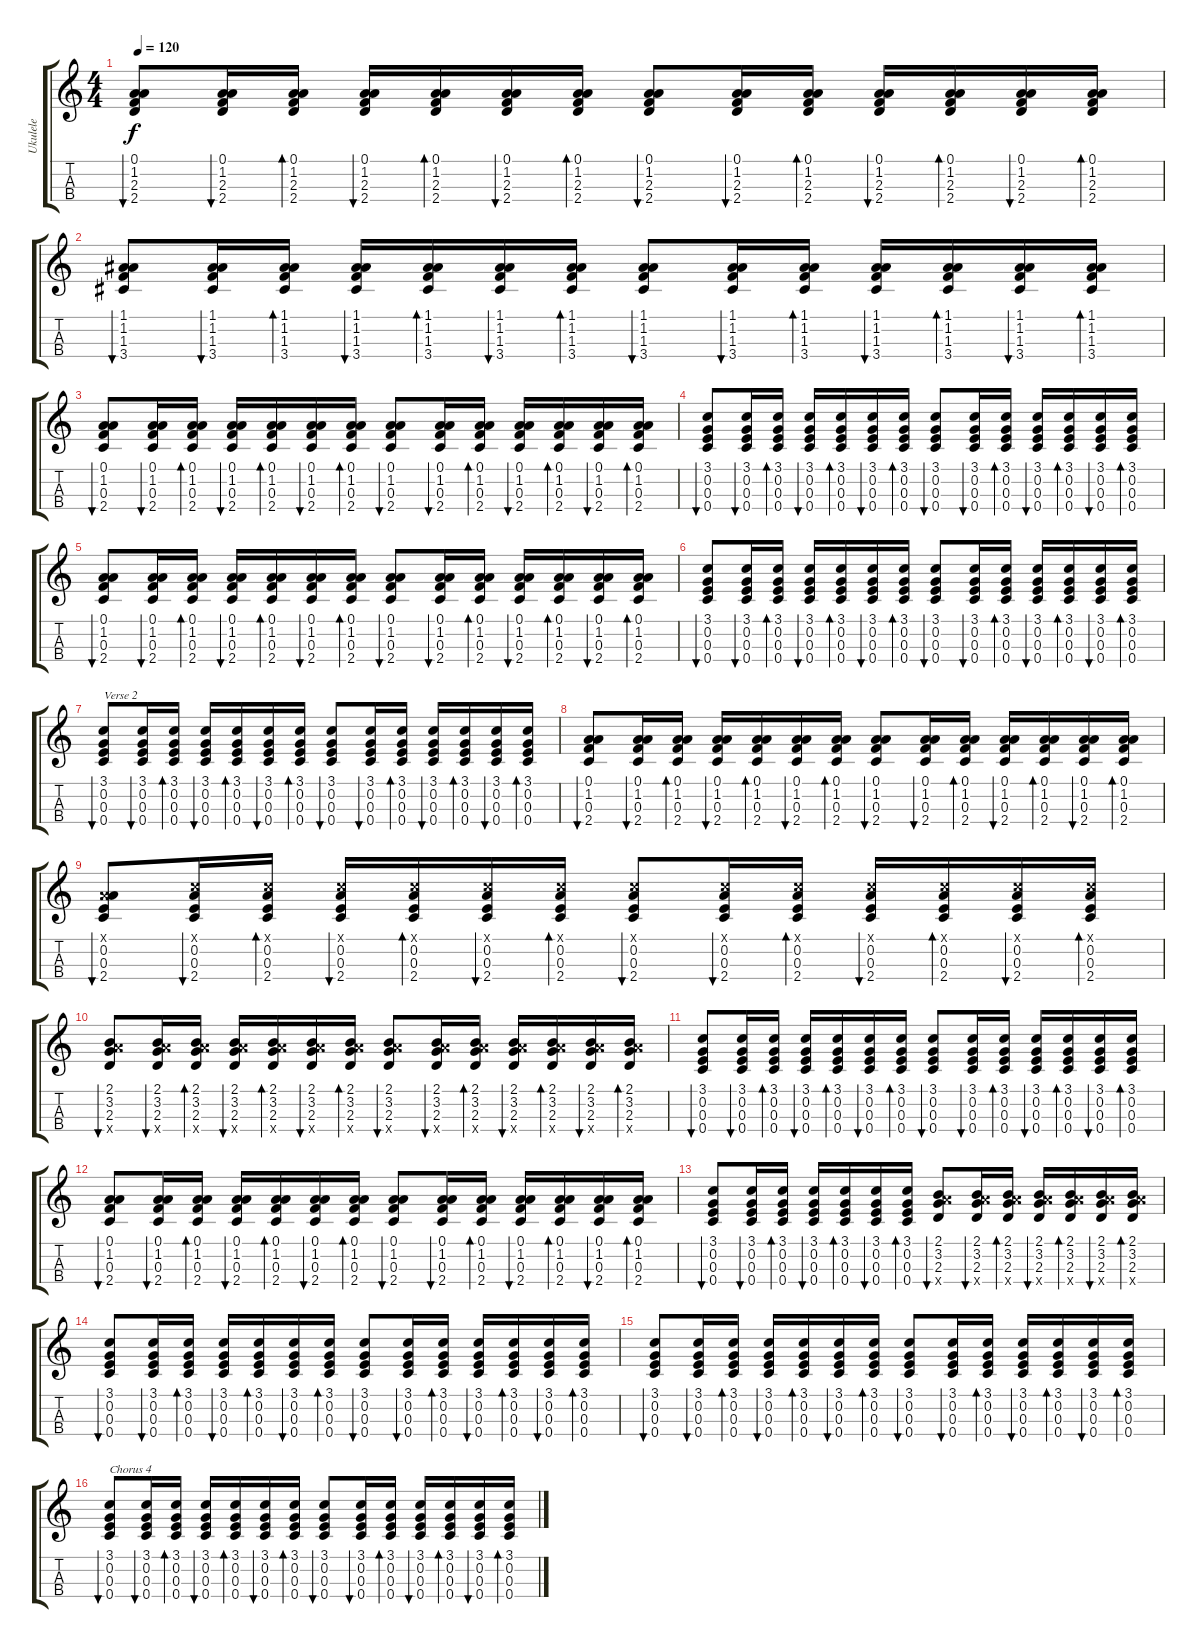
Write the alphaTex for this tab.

\track ("Ukulele" "Ukulele") {instrument acousticguitarnylon}
\staff {score tabs}
\tuning (A3 E3 C3 G3) {hide}
\ts (4 4)
\tempo 120
\clef g2
\ks c
(0.1 1.2 2.3 2.4).8{bu 120 dy f} (0.1 1.2 2.3 2.4).16{bu 120} (0.1 1.2 2.3 2.4).16{bd 120} (0.1 1.2 2.3 2.4).16{bu 120} (0.1 1.2 2.3 2.4).16{bd 120} (0.1 1.2 2.3 2.4).16{bu 120} (0.1 1.2 2.3 2.4).16{bd 120} (0.1 1.2 2.3 2.4).8{bu 120} (0.1 1.2 2.3 2.4).16{bu 120} (0.1 1.2 2.3 2.4).16{bd 120} (0.1 1.2 2.3 2.4).16{bu 120} (0.1 1.2 2.3 2.4).16{bd 120} (0.1 1.2 2.3 2.4).16{bu 120} (0.1 1.2 2.3 2.4).16{bd 120} |
(1.1 1.2 1.3 3.4).8{bu 120} (1.1 1.2 1.3 3.4).16{bu 120} (1.1 1.2 1.3 3.4).16{bd 120} (1.1 1.2 1.3 3.4).16{bu 120} (1.1 1.2 1.3 3.4).16{bd 120} (1.1 1.2 1.3 3.4).16{bu 120} (1.1 1.2 1.3 3.4).16{bd 120} (1.1 1.2 1.3 3.4).8{bu 120} (1.1 1.2 1.3 3.4).16{bu 120} (1.1 1.2 1.3 3.4).16{bd 120} (1.1 1.2 1.3 3.4).16{bu 120} (1.1 1.2 1.3 3.4).16{bd 120} (1.1 1.2 1.3 3.4).16{bu 120} (1.1 1.2 1.3 3.4).16{bd 120} |
(0.1 1.2 0.3 2.4).8{bu 120} (0.1 1.2 0.3 2.4).16{bu 120} (0.1 1.2 0.3 2.4).16{bd 120} (0.1 1.2 0.3 2.4).16{bu 120} (0.1 1.2 0.3 2.4).16{bd 120} (0.1 1.2 0.3 2.4).16{bu 120} (0.1 1.2 0.3 2.4).16{bd 120} (0.1 1.2 0.3 2.4).8{bu 120} (0.1 1.2 0.3 2.4).16{bu 120} (0.1 1.2 0.3 2.4).16{bd 120} (0.1 1.2 0.3 2.4).16{bu 120} (0.1 1.2 0.3 2.4).16{bd 120} (0.1 1.2 0.3 2.4).16{bu 120} (0.1 1.2 0.3 2.4).16{bd 120} |
(3.1 0.2 0.3 0.4).8{bu 120} (3.1 0.2 0.3 0.4).16{bu 120} (3.1 0.2 0.3 0.4).16{bd 120} (3.1 0.2 0.3 0.4).16{bu 120} (3.1 0.2 0.3 0.4).16{bd 120} (3.1 0.2 0.3 0.4).16{bu 120} (3.1 0.2 0.3 0.4).16{bd 120} (3.1 0.2 0.3 0.4).8{bu 120} (3.1 0.2 0.3 0.4).16{bu 120} (3.1 0.2 0.3 0.4).16{bd 120} (3.1 0.2 0.3 0.4).16{bu 120} (3.1 0.2 0.3 0.4).16{bd 120} (3.1 0.2 0.3 0.4).16{bu 120} (3.1 0.2 0.3 0.4).16{bd 120} |
(0.1 1.2 0.3 2.4).8{bu 120} (0.1 1.2 0.3 2.4).16{bu 120} (0.1 1.2 0.3 2.4).16{bd 120} (0.1 1.2 0.3 2.4).16{bu 120} (0.1 1.2 0.3 2.4).16{bd 120} (0.1 1.2 0.3 2.4).16{bu 120} (0.1 1.2 0.3 2.4).16{bd 120} (0.1 1.2 0.3 2.4).8{bu 120} (0.1 1.2 0.3 2.4).16{bu 120} (0.1 1.2 0.3 2.4).16{bd 120} (0.1 1.2 0.3 2.4).16{bu 120} (0.1 1.2 0.3 2.4).16{bd 120} (0.1 1.2 0.3 2.4).16{bu 120} (0.1 1.2 0.3 2.4).16{bd 120} |
(3.1 0.2 0.3 0.4).8{bu 120} (3.1 0.2 0.3 0.4).16{bu 120} (3.1 0.2 0.3 0.4).16{bd 120} (3.1 0.2 0.3 0.4).16{bu 120} (3.1 0.2 0.3 0.4).16{bd 120} (3.1 0.2 0.3 0.4).16{bu 120} (3.1 0.2 0.3 0.4).16{bd 120} (3.1 0.2 0.3 0.4).8{bu 120} (3.1 0.2 0.3 0.4).16{bu 120} (3.1 0.2 0.3 0.4).16{bd 120} (3.1 0.2 0.3 0.4).16{bu 120} (3.1 0.2 0.3 0.4).16{bd 120} (3.1 0.2 0.3 0.4).16{bu 120} (3.1 0.2 0.3 0.4).16{bd 120} |
(3.1 0.2 0.3 0.4).8{bu 120 txt "Verse 2"} (3.1 0.2 0.3 0.4).16{bu 120} (3.1 0.2 0.3 0.4).16{bd 120} (3.1 0.2 0.3 0.4).16{bu 120} (3.1 0.2 0.3 0.4).16{bd 120} (3.1 0.2 0.3 0.4).16{bu 120} (3.1 0.2 0.3 0.4).16{bd 120} (3.1 0.2 0.3 0.4).8{bu 120} (3.1 0.2 0.3 0.4).16{bu 120} (3.1 0.2 0.3 0.4).16{bd 120} (3.1 0.2 0.3 0.4).16{bu 120} (3.1 0.2 0.3 0.4).16{bd 120} (3.1 0.2 0.3 0.4).16{bu 120} (3.1 0.2 0.3 0.4).16{bd 120} |
(0.1 1.2 0.3 2.4).8{bu 120} (0.1 1.2 0.3 2.4).16{bu 120} (0.1 1.2 0.3 2.4).16{bd 120} (0.1 1.2 0.3 2.4).16{bu 120} (0.1 1.2 0.3 2.4).16{bd 120} (0.1 1.2 0.3 2.4).16{bu 120} (0.1 1.2 0.3 2.4).16{bd 120} (0.1 1.2 0.3 2.4).8{bu 120} (0.1 1.2 0.3 2.4).16{bu 120} (0.1 1.2 0.3 2.4).16{bd 120} (0.1 1.2 0.3 2.4).16{bu 120} (0.1 1.2 0.3 2.4).16{bd 120} (0.1 1.2 0.3 2.4).16{bu 120} (0.1 1.2 0.3 2.4).16{bd 120} |
(0.1{x} 0.2 0.3 2.4).8{bu 120} (3.1{x} 0.2 0.3 2.4).16{bu 120} (3.1{x} 0.2 0.3 2.4).16{bd 120} (3.1{x} 0.2 0.3 2.4).16{bu 120} (3.1{x} 0.2 0.3 2.4).16{bd 120} (3.1{x} 0.2 0.3 2.4).16{bu 120} (3.1{x} 0.2 0.3 2.4).16{bd 120} (3.1{x} 0.2 0.3 2.4).8{bu 120} (3.1{x} 0.2 0.3 2.4).16{bu 120} (3.1{x} 0.2 0.3 2.4).16{bd 120} (3.1{x} 0.2 0.3 2.4).16{bu 120} (3.1{x} 0.2 0.3 2.4).16{bd 120} (3.1{x} 0.2 0.3 2.4).16{bu 120} (3.1{x} 0.2 0.3 2.4).16{bd 120} |
(2.1 3.2 2.3 2.4{x}).8{bu 120} (2.1 3.2 2.3 2.4{x}).16{bu 120} (2.1 3.2 2.3 2.4{x}).16{bd 120} (2.1 3.2 2.3 2.4{x}).16{bu 120} (2.1 3.2 2.3 2.4{x}).16{bd 120} (2.1 3.2 2.3 2.4{x}).16{bu 120} (2.1 3.2 2.3 2.4{x}).16{bd 120} (2.1 3.2 2.3 2.4{x}).8{bu 120} (2.1 3.2 2.3 2.4{x}).16{bu 120} (2.1 3.2 2.3 2.4{x}).16{bd 120} (2.1 3.2 2.3 2.4{x}).16{bu 120} (2.1 3.2 2.3 2.4{x}).16{bd 120} (2.1 3.2 2.3 2.4{x}).16{bu 120} (2.1 3.2 2.3 2.4{x}).16{bd 120} |
(3.1 0.2 0.3 0.4).8{bu 120} (3.1 0.2 0.3 0.4).16{bu 120} (3.1 0.2 0.3 0.4).16{bd 120} (3.1 0.2 0.3 0.4).16{bu 120} (3.1 0.2 0.3 0.4).16{bd 120} (3.1 0.2 0.3 0.4).16{bu 120} (3.1 0.2 0.3 0.4).16{bd 120} (3.1 0.2 0.3 0.4).8{bu 120} (3.1 0.2 0.3 0.4).16{bu 120} (3.1 0.2 0.3 0.4).16{bd 120} (3.1 0.2 0.3 0.4).16{bu 120} (3.1 0.2 0.3 0.4).16{bd 120} (3.1 0.2 0.3 0.4).16{bu 120} (3.1 0.2 0.3 0.4).16{bd 120} |
(0.1 1.2 0.3 2.4).8{bu 120} (0.1 1.2 0.3 2.4).16{bu 120} (0.1 1.2 0.3 2.4).16{bd 120} (0.1 1.2 0.3 2.4).16{bu 120} (0.1 1.2 0.3 2.4).16{bd 120} (0.1 1.2 0.3 2.4).16{bu 120} (0.1 1.2 0.3 2.4).16{bd 120} (0.1 1.2 0.3 2.4).8{bu 120} (0.1 1.2 0.3 2.4).16{bu 120} (0.1 1.2 0.3 2.4).16{bd 120} (0.1 1.2 0.3 2.4).16{bu 120} (0.1 1.2 0.3 2.4).16{bd 120} (0.1 1.2 0.3 2.4).16{bu 120} (0.1 1.2 0.3 2.4).16{bd 120} |
(3.1 0.2 0.3 0.4).8{bu 120} (3.1 0.2 0.3 0.4).16{bu 120} (3.1 0.2 0.3 0.4).16{bd 120} (3.1 0.2 0.3 0.4).16{bu 120} (3.1 0.2 0.3 0.4).16{bd 120} (3.1 0.2 0.3 0.4).16{bu 120} (3.1 0.2 0.3 0.4).16{bd 120} (2.1 3.2 2.3 2.4{x}).8{bu 120} (2.1 3.2 2.3 2.4{x}).16{bu 120} (2.1 3.2 2.3 2.4{x}).16{bd 120} (2.1 3.2 2.3 2.4{x}).16{bu 120} (2.1 3.2 2.3 2.4{x}).16{bd 120} (2.1 3.2 2.3 2.4{x}).16{bu 120} (2.1 3.2 2.3 2.4{x}).16{bd 120} |
(3.1 0.2 0.3 0.4).8{bu 120} (3.1 0.2 0.3 0.4).16{bu 120} (3.1 0.2 0.3 0.4).16{bd 120} (3.1 0.2 0.3 0.4).16{bu 120} (3.1 0.2 0.3 0.4).16{bd 120} (3.1 0.2 0.3 0.4).16{bu 120} (3.1 0.2 0.3 0.4).16{bd 120} (3.1 0.2 0.3 0.4).8{bu 120} (3.1 0.2 0.3 0.4).16{bu 120} (3.1 0.2 0.3 0.4).16{bd 120} (3.1 0.2 0.3 0.4).16{bu 120} (3.1 0.2 0.3 0.4).16{bd 120} (3.1 0.2 0.3 0.4).16{bu 120} (3.1 0.2 0.3 0.4).16{bd 120} |
(3.1 0.2 0.3 0.4).8{bu 120} (3.1 0.2 0.3 0.4).16{bu 120} (3.1 0.2 0.3 0.4).16{bd 120} (3.1 0.2 0.3 0.4).16{bu 120} (3.1 0.2 0.3 0.4).16{bd 120} (3.1 0.2 0.3 0.4).16{bu 120} (3.1 0.2 0.3 0.4).16{bd 120} (3.1 0.2 0.3 0.4).8{bu 120} (3.1 0.2 0.3 0.4).16{bu 120} (3.1 0.2 0.3 0.4).16{bd 120} (3.1 0.2 0.3 0.4).16{bu 120} (3.1 0.2 0.3 0.4).16{bd 120} (3.1 0.2 0.3 0.4).16{bu 120} (3.1 0.2 0.3 0.4).16{bd 120} |
(3.1 0.2 0.3 0.4).8{bu 120 txt "Chorus 4"} (3.1 0.2 0.3 0.4).16{bu 120} (3.1 0.2 0.3 0.4).16{bd 120} (3.1 0.2 0.3 0.4).16{bu 120} (3.1 0.2 0.3 0.4).16{bd 120} (3.1 0.2 0.3 0.4).16{bu 120} (3.1 0.2 0.3 0.4).16{bd 120} (3.1 0.2 0.3 0.4).8{bu 120} (3.1 0.2 0.3 0.4).16{bu 120} (3.1 0.2 0.3 0.4).16{bd 120} (3.1 0.2 0.3 0.4).16{bu 120} (3.1 0.2 0.3 0.4).16{bd 120} (3.1 0.2 0.3 0.4).16{bu 120} (3.1 0.2 0.3 0.4).16{bd 120}
